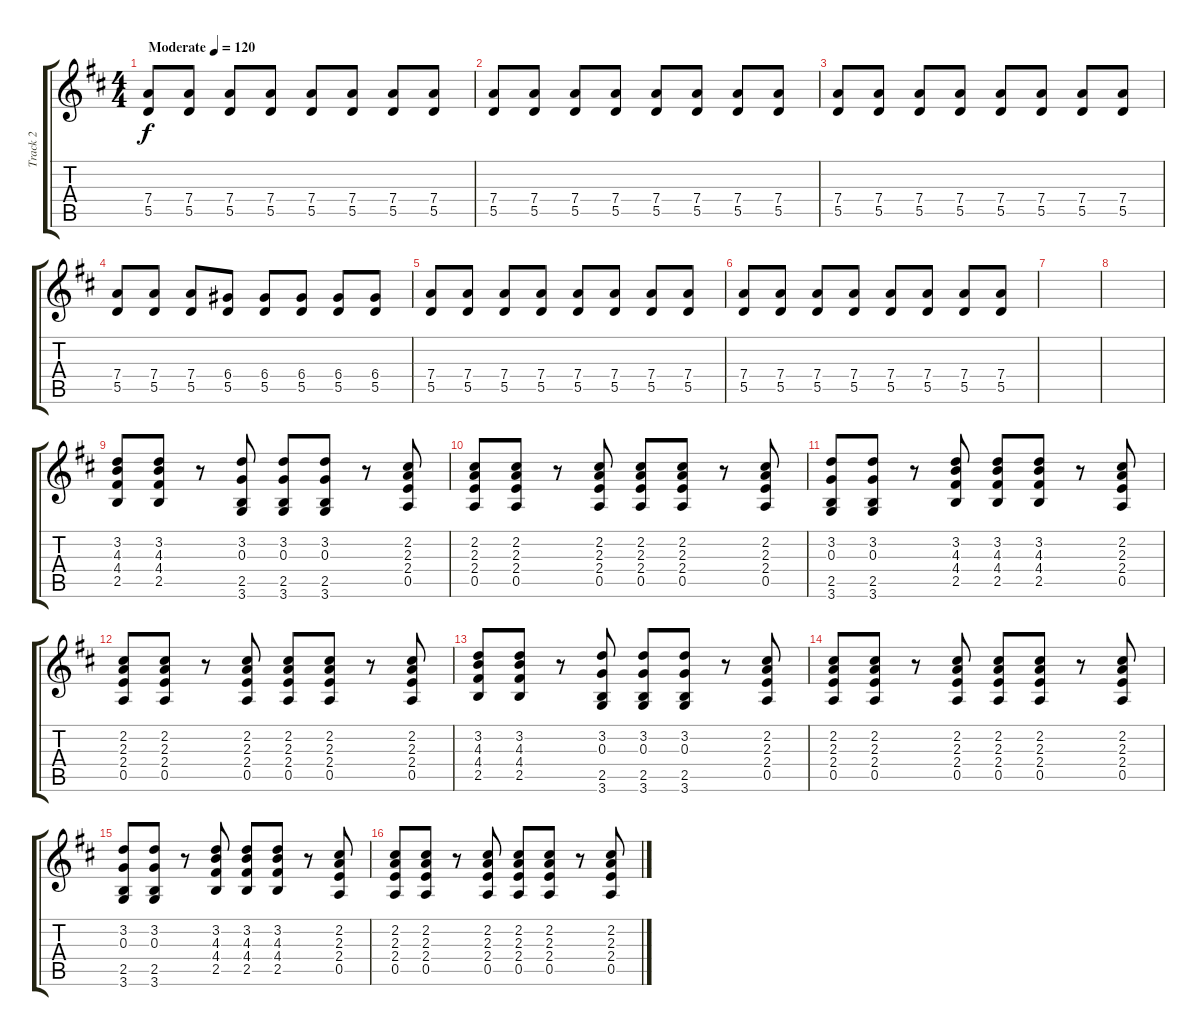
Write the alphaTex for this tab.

\track ("Track 2" "Track 2") {instrument electricguitarmuted}
\staff {score tabs}
\tuning (E4 B3 G3 D3 A2 E2) {hide}
\ts (4 4)
\tempo (120 "Moderate")
\clef g2
\ks d
(7.4 5.5).8{dy f instrument electricguitarmuted} (7.4 5.5).8 (7.4 5.5).8 (7.4 5.5).8 (7.4 5.5).8 (7.4 5.5).8 (7.4 5.5).8 (7.4 5.5).8 |
(7.4 5.5).8 (7.4 5.5).8 (7.4 5.5).8 (7.4 5.5).8 (7.4 5.5).8 (7.4 5.5).8 (7.4 5.5).8 (7.4 5.5).8 |
(7.4 5.5).8 (7.4 5.5).8 (7.4 5.5).8 (7.4 5.5).8 (7.4 5.5).8 (7.4 5.5).8 (7.4 5.5).8 (7.4 5.5).8 |
(7.4 5.5).8 (7.4 5.5).8 (7.4 5.5).8 (6.4 5.5).8 (6.4 5.5).8 (6.4 5.5).8 (6.4 5.5).8 (6.4 5.5).8 |
(7.4 5.5).8 (7.4 5.5).8 (7.4 5.5).8 (7.4 5.5).8 (7.4 5.5).8 (7.4 5.5).8 (7.4 5.5).8 (7.4 5.5).8 |
(7.4 5.5).8 (7.4 5.5).8 (7.4 5.5).8 (7.4 5.5).8 (7.4 5.5).8 (7.4 5.5).8 (7.4 5.5).8 (7.4 5.5).8 |
|
|
(3.2 4.3 4.4 2.5).8 (3.2 4.3 4.4 2.5).8 r.8 (3.2 0.3 2.5 3.6).8 (3.2 0.3 2.5 3.6).8 (3.2 0.3 2.5 3.6).8 r.8 (2.2 2.3 2.4 0.5).8 |
(2.2 2.3 2.4 0.5).8 (2.2 2.3 2.4 0.5).8 r.8 (2.2 2.3 2.4 0.5).8 (2.2 2.3 2.4 0.5).8 (2.2 2.3 2.4 0.5).8 r.8 (2.2 2.3 2.4 0.5).8 |
(3.2 0.3 2.5 3.6).8 (3.2 0.3 2.5 3.6).8 r.8 (3.2 4.3 4.4 2.5).8 (3.2 4.3 4.4 2.5).8 (3.2 4.3 4.4 2.5).8 r.8 (2.2 2.3 2.4 0.5).8 |
(2.2 2.3 2.4 0.5).8 (2.2 2.3 2.4 0.5).8 r.8 (2.2 2.3 2.4 0.5).8 (2.2 2.3 2.4 0.5).8 (2.2 2.3 2.4 0.5).8 r.8 (2.2 2.3 2.4 0.5).8 |
(3.2 4.3 4.4 2.5).8 (3.2 4.3 4.4 2.5).8 r.8 (3.2 0.3 2.5 3.6).8 (3.2 0.3 2.5 3.6).8 (3.2 0.3 2.5 3.6).8 r.8 (2.2 2.3 2.4 0.5).8 |
(2.2 2.3 2.4 0.5).8 (2.2 2.3 2.4 0.5).8 r.8 (2.2 2.3 2.4 0.5).8 (2.2 2.3 2.4 0.5).8 (2.2 2.3 2.4 0.5).8 r.8 (2.2 2.3 2.4 0.5).8 |
(3.2 0.3 2.5 3.6).8 (3.2 0.3 2.5 3.6).8 r.8 (3.2 4.3 4.4 2.5).8 (3.2 4.3 4.4 2.5).8 (3.2 4.3 4.4 2.5).8 r.8 (2.2 2.3 2.4 0.5).8 |
(2.2 2.3 2.4 0.5).8 (2.2 2.3 2.4 0.5).8 r.8 (2.2 2.3 2.4 0.5).8 (2.2 2.3 2.4 0.5).8 (2.2 2.3 2.4 0.5).8 r.8 (2.2 2.3 2.4 0.5).8
